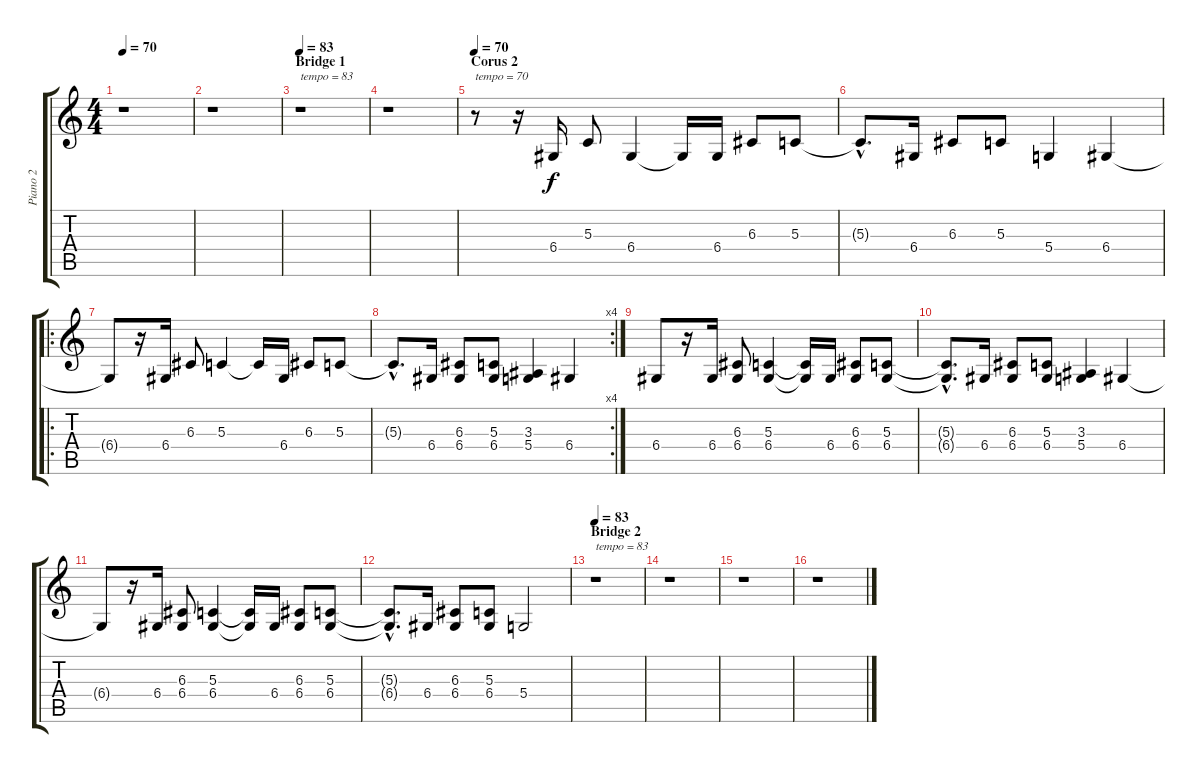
\track ("Piano 2" "Piano 2") {instrument acousticgrandpiano}
\staff {score tabs}
\tuning (E4 B3 G3 D3 A2 E2) {hide}
\ts (4 4)
\tempo 70
\clef g2
\ks c
r.1{dy f} |
r.1 |
\section ("" "Bridge 1")
\tempo 83
r.1{txt "tempo = 83"} |
r.1 |
\section ("" "Corus 2")
\tempo 70
r.8{txt "tempo = 70"} r.16 6.4.16 5.3.8 6.4.4 6.4{t}.16 6.4.16 6.3.8 5.3.8 |
5.3{hac t}.8{d} 6.4.16 6.3.8 5.3.8 5.4.4 6.4.4 |
\ro
6.4{t}.8 r.16 6.4.16 6.3.8 5.3.4 5.3{t}.16 6.4.16 6.3.8 5.3.8 |
\rc 4
5.3{hac t}.8{d} 6.4.16 (6.3 6.4).8 (5.3 6.4).8 (3.3 5.4).4 6.4.4 |
6.4.8 r.16 6.4.16 (6.3 6.4).8 (5.3 6.4).4 (5.3{t} 6.4{t}).16 6.4.16 (6.3 6.4).8 (5.3 6.4).8 |
(5.3{hac t} 6.4{hac t}).8{d} 6.4.16 (6.3 6.4).8 (5.3 6.4).8 (3.3 5.4).4 6.4.4 |
6.4{t}.8 r.16 6.4.16 (6.3 6.4).8 (5.3 6.4).4 (5.3{t} 6.4{t}).16 6.4.16 (6.3 6.4).8 (5.3 6.4).8 |
(5.3{hac t} 6.4{hac t}).8{d} 6.4.16 (6.3 6.4).8 (5.3 6.4).8 5.4.2 |
\section ("" "Bridge 2")
\tempo 83
r.1{txt "tempo = 83"} |
r.1 |
r.1 |
r.1
